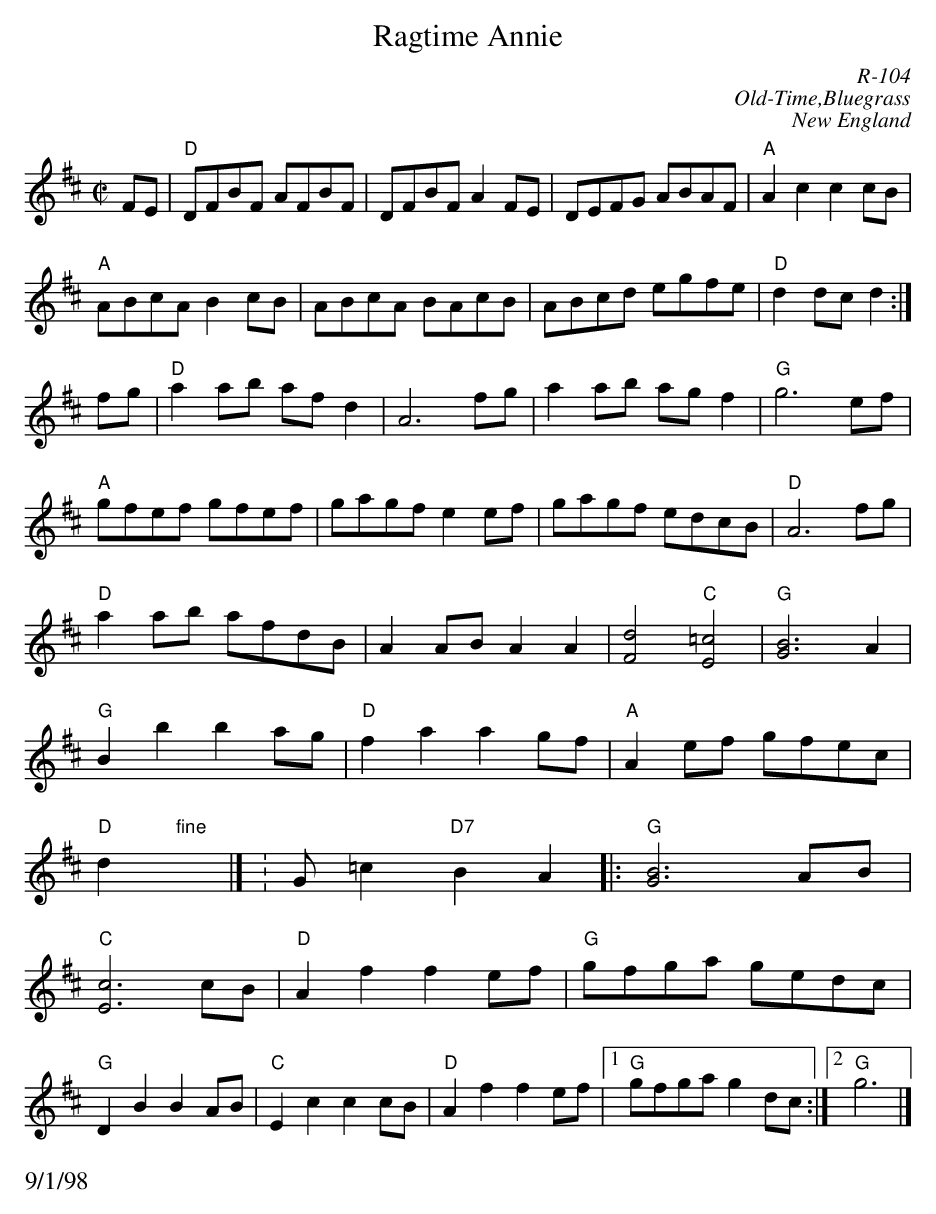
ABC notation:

X:1
T: Ragtime Annie
C: R-104
C: Old-Time,Bluegrass
C: New England
M: C|
K: D
FE| "D"DFBF AFBF| DFBF A2FE| DEFG ABAF| "A"A2c2 c2cB|
    "A"ABcA B2cB| ABcA BAcB| ABcd egfe| "D"d2dc d2:|
\
fg| "D"a2ab afd2| A6 fg| a2ab agf2| "G"g6 ef|
    "A"gfef gfef| gagf e2ef| gagf edcB| "D"A6 fg|
    "D"a2ab afdB| A2AB A2A2| [F4d4] "C"[E4=c4]| "G"[G6B6] A2|
    "G"B2b2 b2ag| "D"f2a2 a2gf| "A"A2ef gfec| "D"d2 "fine"x|] \K:G\
=c2 "D7"B2A2|:\
"G"[G6B6] AB| "C"[E6c6] cB| "D"A2f2 f2ef| "G"gfga gedc|
"G"D2B2 B2AB| "C"E2c2 c2cB| "D"A2f2 f2ef|1 "G"gfga g2dc :|2 "G"g6 |]
